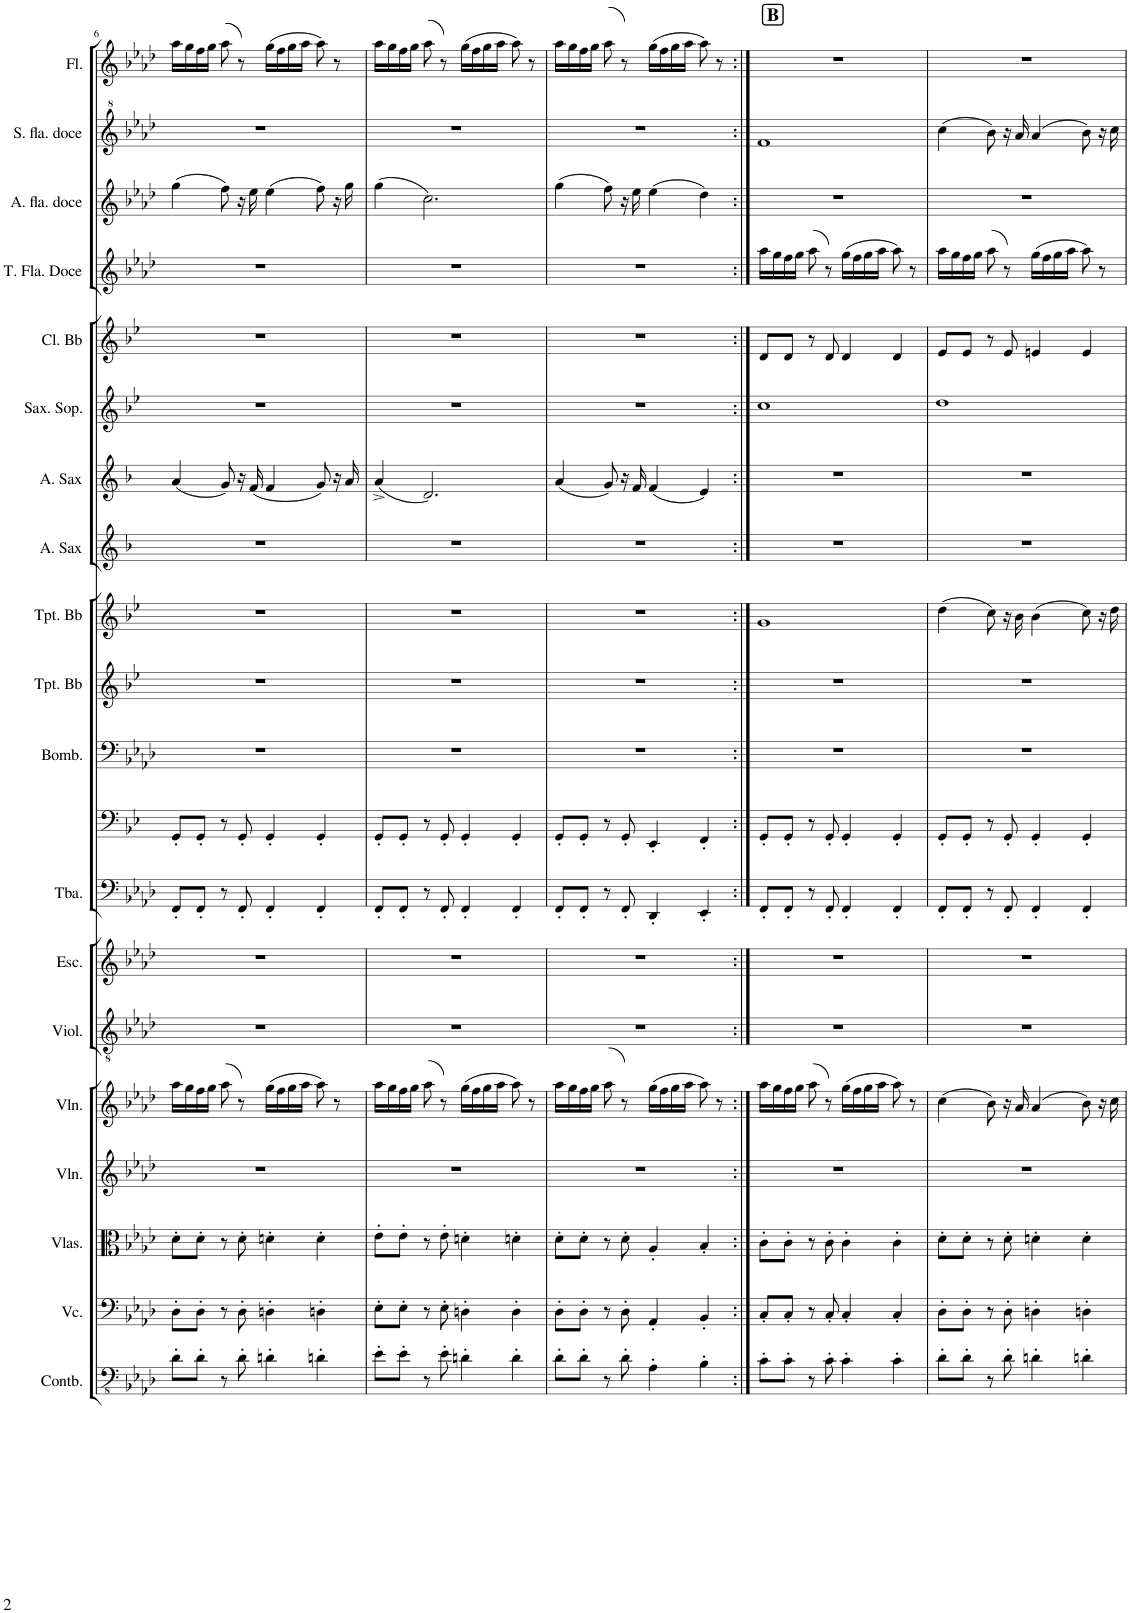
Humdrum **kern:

**kern	**kern	**kern	**kern	**kern	**kern	**kern	**kern	**kern	**kern	**kern	**kern	**kern	**kern	**kern	**kern	**kern	**kern	**kern	**kern
*part20	*part19	*part18	*part17	*part16	*part15	*part14	*part13	*part12	*part11	*part10	*part9	*part8	*part7	*part6	*part5	*part4	*part3	*part2	*part1
*staff20	*staff19	*staff18	*staff17	*staff16	*staff15	*staff14	*staff13	*staff12	*staff11	*staff10	*staff9	*staff8	*staff7	*staff6	*staff5	*staff4	*staff3	*staff2	*staff1
*I"Contrabaixo	*I"Violoncelo	*I"Violas	*I"Violino	*I"Violino	*I"Violão	*I"Escaleta	*I"Tuba	*I"Tuba em Bb	*I"Bombardino	*I"Trompete Bb	*I"Trompete Bb	*I"Saxofone Alto	*I"Saxofone Alto	*I"Saxofone Soprano	*I"Clarineta Bb	*I"Flauta doce Tenor	*I"Flauta doce Contralto	*I"Flauta doce Soprano	*I"Flauta
*I'Contb.	*I'Vc.	*I'Vlas.	*I'Vln.	*I'Vln.	*I'Viol.	*I'Esc.	*I'Tba.	*I'Tba	*I'Bomb.	*I'Tpt. Bb	*I'Tpt. Bb	*	*	*I'Sax. Sop.	*I'Cl. Bb	*	*	*	*I'Fl.
!!LO:PB:g=z
*clefFv4	*clefF4	*clefC3	*clefG2	*clefG2	*clefGv2	*clefG2	*clefF4	*clefF4	*clefF4	*clefG2	*clefG2	*clefG2	*clefG2	*clefG2	*clefG2	*clefG2	*clefG2	*clefG^2	*clefG2
*	*	*	*	*	*	*	*	*	*	*Trd1c2	*Trd1c2	*Trd5c9	*Trd5c9	*Trd1c2	*Trd1c2	*	*	*	*
*k[b-e-a-d-]	*k[b-e-a-d-]	*k[b-e-a-d-]	*k[b-e-a-d-]	*k[b-e-a-d-]	*k[b-e-a-d-]	*k[b-e-a-d-]	*k[b-e-a-d-]	*k[b-e-]	*k[b-e-a-d-]	*k[b-e-]	*k[b-e-]	*k[b-]	*k[b-]	*k[b-e-]	*k[b-e-]	*k[b-e-a-d-]	*k[b-e-a-d-]	*k[b-e-a-d-]	*k[b-e-a-d-]
*M4/4	*M4/4	*M4/4	*M4/4	*M4/4	*M4/4	*M4/4	*M4/4	*M4/4	*M4/4	*M4/4	*M4/4	*M4/4	*M4/4	*M4/4	*M4/4	*M4/4	*M4/4	*M4/4	*M4/4
=6	=6	=6	=6	=6	=6	=6	=6	=6	=6	=6	=6	=6	=6	=6	=6	=6	=6	=6	=6
8D-'\L	8D-'\L	8d-'\L	1r	16aa-\LL	1r	1r	8FF'/L	8GG'/L	1r	1r	1r	1r	(4a/	1r	1r	1r	(4gg\	1r	16aa-\LL
.	.	.	.	16gg\	.	.	.	.	.	.	.	.	.	.	.	.	.	.	16gg\
8D-'\J	8D-'\J	8d-'\J	.	16ff\	.	.	8FF'/J	8GG'/J	.	.	.	.	.	.	.	.	.	.	16ff\
.	.	.	.	16gg\JJ	.	.	.	.	.	.	.	.	.	.	.	.	.	.	16gg\JJ
8r	8r	8r	.	(8aa-\	.	.	8r	8r	.	.	.	.	8g/)	.	.	.	8ff\)	.	(8aa-\
8D-'\	8D-'\	8d-'\	.	8r)	.	.	8FF'/	8GG'/	.	.	.	.	16r	.	.	.	16r	.	8r)
.	.	.	.	.	.	.	.	.	.	.	.	.	(16f/	.	.	.	16ee-\	.	.
4Dn'\	4Dn'\	4dn'\	.	(16gg\LL	.	.	4FF'/	4GG'/	.	.	.	.	4f/	.	.	.	(4ee-\	.	(16gg\LL
.	.	.	.	16ff\	.	.	.	.	.	.	.	.	.	.	.	.	.	.	16ff\
.	.	.	.	16gg\	.	.	.	.	.	.	.	.	.	.	.	.	.	.	16gg\
.	.	.	.	16aa-\JJ	.	.	.	.	.	.	.	.	.	.	.	.	.	.	16aa-\JJ
4Dn'\	4Dn'\	4d'\	.	8aa-\)	.	.	4FF'/	4GG'/	.	.	.	.	8g/)	.	.	.	8ff\)	.	8aa-\)
.	.	.	.	8r	.	.	.	.	.	.	.	.	16r	.	.	.	16r	.	8r
.	.	.	.	.	.	.	.	.	.	.	.	.	16a/	.	.	.	16gg\	.	.
=7	=7	=7	=7	=7	=7	=7	=7	=7	=7	=7	=7	=7	=7	=7	=7	=7	=7	=7	=7
8E-'\L	8E-'\L	8e-'\L	1r	16aa-\LL	1r	1r	8FF'/L	8GG'/L	1r	1r	1r	1r	(4a^/	1r	1r	1r	(4gg\	1r	16aa-\LL
.	.	.	.	16gg\	.	.	.	.	.	.	.	.	.	.	.	.	.	.	16gg\
8E-'\J	8E-'\J	8e-'\J	.	16ff\	.	.	8FF'/J	8GG'/J	.	.	.	.	.	.	.	.	.	.	16ff\
.	.	.	.	16gg\JJ	.	.	.	.	.	.	.	.	.	.	.	.	.	.	16gg\JJ
8r	8r	8r	.	(8aa-\	.	.	8r	8r	.	.	.	.	2.d/)	.	.	.	2.cc\)	.	(8aa-\
8E-'\	8E-'\	8e-'\	.	8r)	.	.	8FF'/	8GG'/	.	.	.	.	.	.	.	.	.	.	8r)
4Dn'\	4Dn'\	4dn'\	.	(16gg\LL	.	.	4FF'/	4GG'/	.	.	.	.	.	.	.	.	.	.	(16gg\LL
.	.	.	.	16ff\	.	.	.	.	.	.	.	.	.	.	.	.	.	.	16ff\
.	.	.	.	16gg\	.	.	.	.	.	.	.	.	.	.	.	.	.	.	16gg\
.	.	.	.	16aa-\JJ	.	.	.	.	.	.	.	.	.	.	.	.	.	.	16aa-\JJ
4D'\	4D'\	4dn'\	.	8aa-\)	.	.	4FF'/	4GG'/	.	.	.	.	.	.	.	.	.	.	8aa-\)
.	.	.	.	8r	.	.	.	.	.	.	.	.	.	.	.	.	.	.	8r
=8	=8	=8	=8	=8	=8	=8	=8	=8	=8	=8	=8	=8	=8	=8	=8	=8	=8	=8	=8
8D-'\L	8D-'\L	8d-'\L	1r	16aa-\LL	1r	1r	8FF'/L	8GG'/L	1r	1r	1r	1r	(4a/	1r	1r	1r	(4gg\	1r	16aa-\LL
.	.	.	.	16gg\	.	.	.	.	.	.	.	.	.	.	.	.	.	.	16gg\
8D-'\J	8D-'\J	8d-'\J	.	16ff\	.	.	8FF'/J	8GG'/J	.	.	.	.	.	.	.	.	.	.	16ff\
.	.	.	.	16gg\JJ	.	.	.	.	.	.	.	.	.	.	.	.	.	.	16gg\JJ
8r	8r	8r	.	(8aa-\	.	.	8r	8r	.	.	.	.	8g/)	.	.	.	8ff\)	.	(8aa-\
8D-'\	8D-'\	8d-'\	.	8r)	.	.	8FF'/	8GG'/	.	.	.	.	16r	.	.	.	16r	.	8r)
.	.	.	.	.	.	.	.	.	.	.	.	.	16f/	.	.	.	16ee-\	.	.
4AA-'\	4AA-'/	4A-'/	.	(16gg\LL	.	.	4DD-'/	4EE-'/	.	.	.	.	(4f/	.	.	.	(4ee-\	.	(16gg\LL
.	.	.	.	16ff\	.	.	.	.	.	.	.	.	.	.	.	.	.	.	16ff\
.	.	.	.	16gg\	.	.	.	.	.	.	.	.	.	.	.	.	.	.	16gg\
.	.	.	.	16aa-\JJ	.	.	.	.	.	.	.	.	.	.	.	.	.	.	16aa-\JJ
4BB-'\	4BB-'/	4B-'/	.	8aa-\)	.	.	4EE-'/	4FF'/	.	.	.	.	4e/)	.	.	.	4dd-\)	.	8aa-\)
.	.	.	.	8r	.	.	.	.	.	.	.	.	.	.	.	.	.	.	8r
!!LO:REH:place=s1:a:B:cj:fs=14:t=B
=9:|!	=9:|!	=9:|!	=9:|!	=9:|!	=9:|!	=9:|!	=9:|!	=9:|!	=9:|!	=9:|!	=9:|!	=9:|!	=9:|!	=9:|!	=9:|!	=9:|!	=9:|!	=9:|!	=9:|!
8C'\L	8C'/L	8c'\L	1r	16aa-\LL	1r	1r	8FF'/L	8GG'/L	1r	1r	1g	1r	1r	1cc	8d/L	16aa-\LL	1r	1ff	1r
.	.	.	.	16gg\	.	.	.	.	.	.	.	.	.	.	.	16gg\	.	.	.
8C'\J	8C'/J	8c'\J	.	16ff\	.	.	8FF'/J	8GG'/J	.	.	.	.	.	.	8d/J	16ff\	.	.	.
.	.	.	.	16gg\JJ	.	.	.	.	.	.	.	.	.	.	.	16gg\JJ	.	.	.
8r	8r	8r	.	(8aa-\	.	.	8r	8r	.	.	.	.	.	.	8r	(8aa-\	.	.	.
8C'\	8C'/	8c'\	.	8r)	.	.	8FF'/	8GG'/	.	.	.	.	.	.	8d/	8r)	.	.	.
4C'\	4C'/	4c'\	.	(16gg\LL	.	.	4FF'/	4GG'/	.	.	.	.	.	.	4d/	(16gg\LL	.	.	.
.	.	.	.	16ff\	.	.	.	.	.	.	.	.	.	.	.	16ff\	.	.	.
.	.	.	.	16gg\	.	.	.	.	.	.	.	.	.	.	.	16gg\	.	.	.
.	.	.	.	16aa-\JJ	.	.	.	.	.	.	.	.	.	.	.	16aa-\JJ	.	.	.
4C'\	4C'/	4c'\	.	8aa-\)	.	.	4FF'/	4GG'/	.	.	.	.	.	.	4d/	8aa-\)	.	.	.
.	.	.	.	8r	.	.	.	.	.	.	.	.	.	.	.	8r	.	.	.
=10	=10	=10	=10	=10	=10	=10	=10	=10	=10	=10	=10	=10	=10	=10	=10	=10	=10	=10	=10
8D-'\L	8D-'\L	8d-'\L	1r	(4cc\	1r	1r	8FF'/L	8GG'/L	1r	1r	(4dd\	1r	1r	1dd	8e-/L	16aa-\LL	1r	(4ccc\	1r
.	.	.	.	.	.	.	.	.	.	.	.	.	.	.	.	16gg\	.	.	.
8D-'\J	8D-'\J	8d-'\J	.	.	.	.	8FF'/J	8GG'/J	.	.	.	.	.	.	8e-/J	16ff\	.	.	.
.	.	.	.	.	.	.	.	.	.	.	.	.	.	.	.	16gg\JJ	.	.	.
8r	8r	8r	.	8b-\)	.	.	8r	8r	.	.	8cc\)	.	.	.	8r	(8aa-\	.	8bb-\)	.
8D-'\	8D-'\	8d-'\	.	16r	.	.	8FF'/	8GG'/	.	.	16r	.	.	.	8e-/	8r)	.	16r	.
.	.	.	.	16a-/	.	.	.	.	.	.	16b-\	.	.	.	.	.	.	16aa-/	.
4Dn'\	4Dn'\	4dn'\	.	(4a-/	.	.	4FF'/	4GG'/	.	.	(4b-\	.	.	.	4en/	(16gg\LL	.	(4aa-/	.
.	.	.	.	.	.	.	.	.	.	.	.	.	.	.	.	16ff\	.	.	.
.	.	.	.	.	.	.	.	.	.	.	.	.	.	.	.	16gg\	.	.	.
.	.	.	.	.	.	.	.	.	.	.	.	.	.	.	.	16aa-\JJ	.	.	.
4Dn'\	4Dn'\	4d'\	.	8b-\)	.	.	4FF'/	4GG'/	.	.	8cc\)	.	.	.	4e/	8aa-\)	.	8bb-\)	.
.	.	.	.	16r	.	.	.	.	.	.	16r	.	.	.	.	8r	.	16r	.
.	.	.	.	16cc\	.	.	.	.	.	.	16dd\	.	.	.	.	.	.	16ccc\	.
=	=	=	=	=	=	=	=	=	=	=	=	=	=	=	=	=	=	=	=
*-	*-	*-	*-	*-	*-	*-	*-	*-	*-	*-	*-	*-	*-	*-	*-	*-	*-	*-	*-
